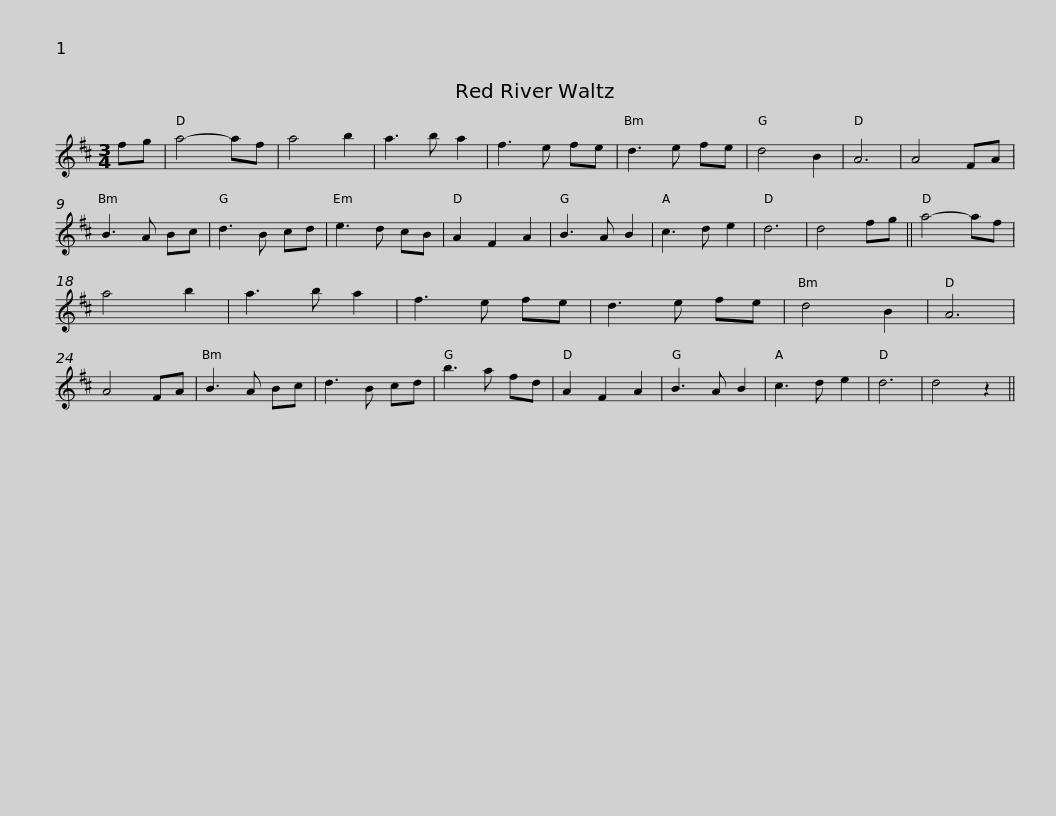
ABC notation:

X:1
L:1/8
M:3/4
I:linebreak $
K:D
V:1 treble
V:1
 fg | a4- af | a4 b2 | a3 b a2 | f3 e fe | %5
 d3 e fe | d4 B2 | A6 | A4 FA | B3 A Bc | %10
 d3 B cd |$ e3 d cB | A2 F2 A2 | B3 A B2 | c3 d e2 | %15
 d6 | d4 fg || a4- af | a4 b2 | a3 b a2 | %20
 f3 e fe | d3 e fe |$ d4 B2 | A6 | A4 FA | %25
 B3 A Bc | d3 B cd | b3 a fd | A2 F2 A2 | B3 A B2 | %30
 c3 d e2 | d6 | d4 z2 || %33
